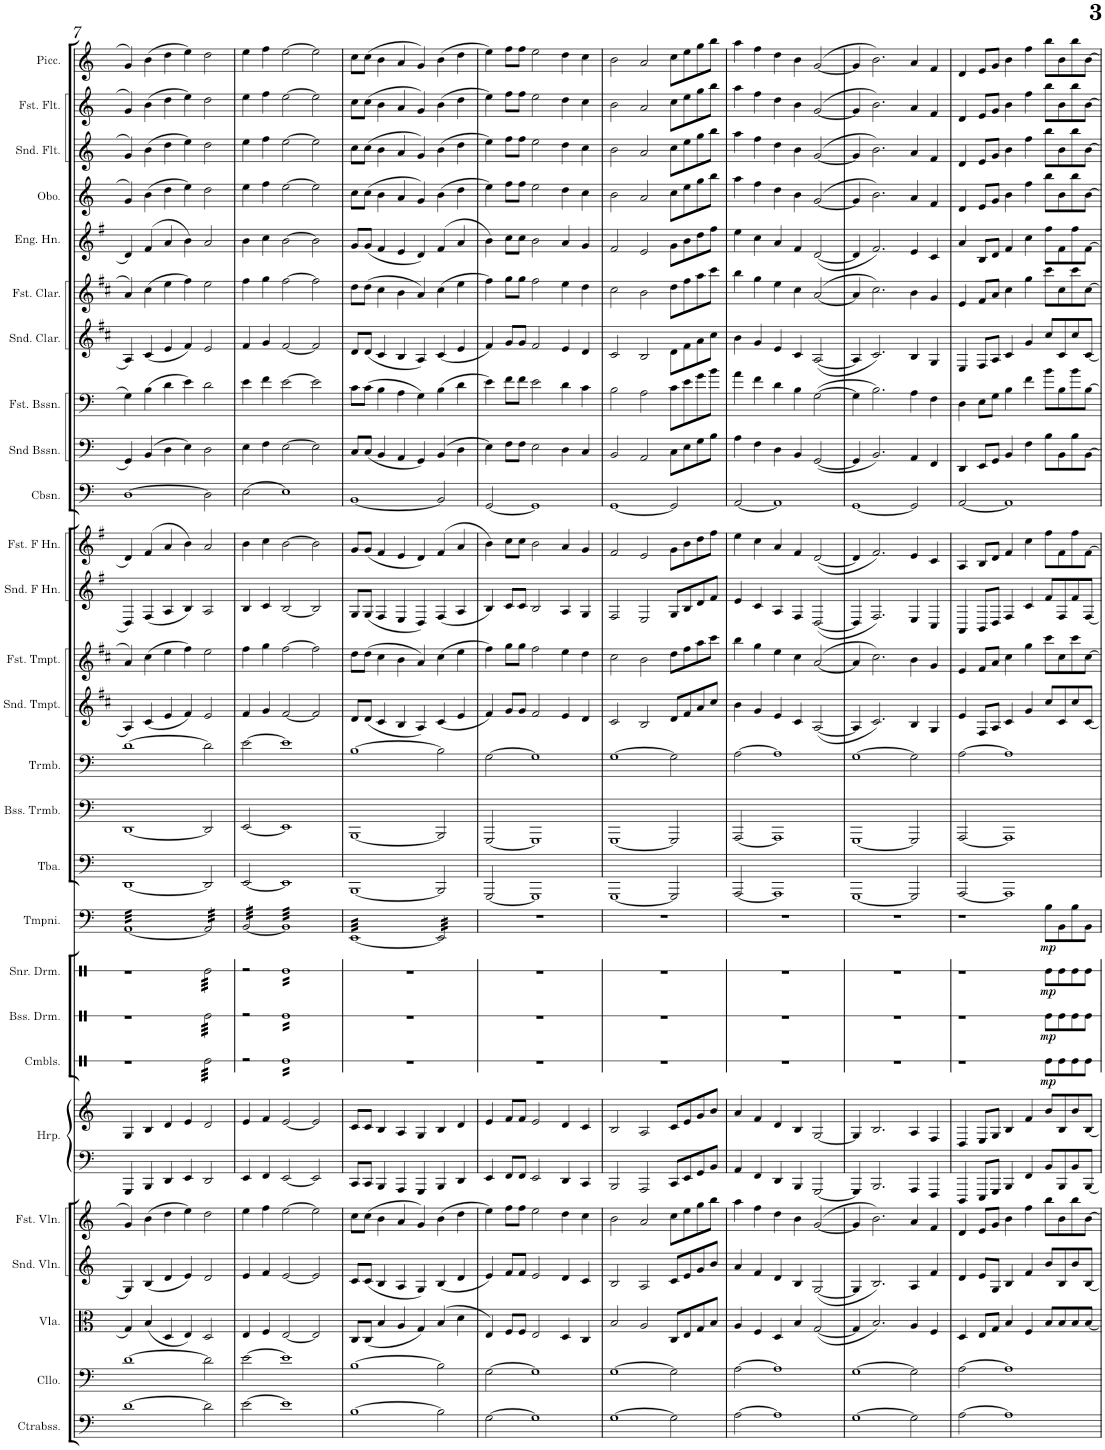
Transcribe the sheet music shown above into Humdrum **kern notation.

**kern	**kern	**kern	**kern	**kern	**kern	**kern	**kern	**dynam	**kern	**dynam	**kern	**dynam	**kern	**dynam	**kern	**kern	**kern	**kern	**kern	**kern	**kern	**kern	**kern	**kern	**kern	**kern	**kern	**kern	**kern	**kern	**kern
*part27	*part26	*part25	*part24	*part23	*part22	*part22	*part21	*part21	*part20	*part20	*part19	*part19	*part18	*part18	*part17	*part16	*part15	*part14	*part13	*part12	*part11	*part10	*part9	*part8	*part7	*part6	*part5	*part4	*part3	*part2	*part1
*staff28	*staff27	*staff26	*staff25	*staff24	*staff23	*staff22	*staff21	*staff21	*staff20	*staff20	*staff19	*staff19	*staff18	*staff18	*staff17	*staff16	*staff15	*staff14	*staff13	*staff12	*staff11	*staff10	*staff9	*staff8	*staff7	*staff6	*staff5	*staff4	*staff3	*staff2	*staff1
*I"Contrabasses(s) (C)	*I"Cello(s) (C)	*I"Violas(s) (C)	*I"Second Violin(s) (C)	*I"First Violin(s) (C)	*I"Harp(s)	*	*I"Crash Cymbals/Suspended Cymbol	*	*I"Bass Drum	*	*I"Snare Drum	*	*I"Timpani	*	*I"Tuba(s) (C)	*I"Bass Trombone(s) (C)	*I"Trombone(s) (C)	*I"Second Trumpet(s) (Bb)	*I"First Trumpet(s) (Bb)	*I"Second French Horn(s) (F)	*I"First French Horn(s) (F)	*I"Contrabassoon(s) (C)	*I"Second Bassoon(s) (C)	*I"First Bassoon(s) (C)	*I"Second Clarinet(s) (Bb)	*I"First Clarinet(s) (Bb)	*I"English Horn(s) (C)	*I"Oboe(s) (C)	*I"Second Flute(s) (C)	*I"First Flute(s) (C)	*I"Piccolo(s) (C)
*I'Ctrabss.	*I'Cllo.	*I'Vla.	*I'Snd. Vln.	*I'Fst. Vln.	*I'Hrp.	*	*I'Cmbls.	*	*I'Bss. Drm.	*	*I'Snr. Drm.	*	*I'Tmpni.	*	*I'Tba.	*I'Bss. Trmb.	*I'Trmb.	*I'Snd. Tmpt.	*I'Fst. Tmpt.	*I'Snd. F Hn.	*I'Fst. F Hn.	*I'Cbsn.	*I'Snd Bssn.	*I'Fst. Bssn.	*I'Snd. Clar.	*I'Fst. Clar.	*I'Eng. Hn.	*I'Obo.	*I'Snd. Flt.	*I'Fst. Flt.	*I'Picc.
!!LO:PB:g=z
*clefF4	*clefF4	*clefC3	*clefG2	*clefG2	*clefF4	*clefG2	*clefX	*	*clefX	*	*clefX	*	*clefF4	*	*clefF4	*clefF4	*clefF4	*clefG2	*clefG2	*clefG2	*clefG2	*clefF4	*clefF4	*clefF4	*clefG2	*clefG2	*clefG2	*clefG2	*clefG2	*clefG2	*clefG2
*Trd7c12	*	*	*	*	*	*	*	*	*	*	*	*	*	*	*	*	*	*Trd1c2	*Trd1c2	*Trd4c7	*Trd4c7	*Trd7c12	*	*	*Trd1c2	*Trd1c2	*Trd4c7	*	*	*	*Trd-7c-12
*k[]	*k[]	*k[]	*k[]	*k[]	*k[]	*k[]	*k[]	*	*k[]	*	*k[]	*	*k[]	*	*k[]	*k[]	*k[]	*k[f#c#]	*k[f#c#]	*k[f#]	*k[f#]	*k[]	*k[]	*k[]	*k[f#c#]	*k[f#c#]	*k[f#]	*k[]	*k[]	*k[]	*k[]
*M6/4	*M6/4	*M6/4	*M6/4	*M6/4	*M6/4	*M6/4	*M6/4	*	*M6/4	*	*M6/4	*	*M6/4	*	*M6/4	*M6/4	*M6/4	*M6/4	*M6/4	*M6/4	*M6/4	*M6/4	*M6/4	*M6/4	*M6/4	*M6/4	*M6/4	*M6/4	*M6/4	*M6/4	*M6/4
=7	=7	=7	=7	=7	=7	=7	=7	=7	=7	=7	=7	=7	=7	=7	=7	=7	=7	=7	=7	=7	=7	=7	=7	=7	=7	=7	=7	=7	=7	=7	=7
*	*	*	*	*	*	*	*	*	*	*	*	*	*tremolo	*	*	*	*	*	*	*	*	*	*	*	*	*	*	*	*	*	*
[1d	[1d	4G/	4G/	4g/	4GGG/	4G/	1r	.	1r	.	1r	.	[32AALLL	.	[1DD	[1DD	[1d	4A/	4a/	4D/	4d/	[1D	4GG/	4G\	4A/	4a/	4d/	4g/	4g/	4g/	4g/
.	.	.	.	.	.	.	.	.	.	.	.	.	32AA	.	.	.	.	.	.	.	.	.	.	.	.	.	.	.	.	.	.
.	.	.	.	.	.	.	.	.	.	.	.	.	32AA	.	.	.	.	.	.	.	.	.	.	.	.	.	.	.	.	.	.
.	.	.	.	.	.	.	.	.	.	.	.	.	32AA	.	.	.	.	.	.	.	.	.	.	.	.	.	.	.	.	.	.
.	.	.	.	.	.	.	.	.	.	.	.	.	32AA	.	.	.	.	.	.	.	.	.	.	.	.	.	.	.	.	.	.
.	.	.	.	.	.	.	.	.	.	.	.	.	32AA	.	.	.	.	.	.	.	.	.	.	.	.	.	.	.	.	.	.
.	.	.	.	.	.	.	.	.	.	.	.	.	32AA	.	.	.	.	.	.	.	.	.	.	.	.	.	.	.	.	.	.
.	.	.	.	.	.	.	.	.	.	.	.	.	32AA	.	.	.	.	.	.	.	.	.	.	.	.	.	.	.	.	.	.
.	.	(4B/	(4B/	(4b\	4BBB/	4B/	.	.	.	.	.	.	32AA	.	.	.	.	(4c#/	(4cc#\	(4F#/	(4f#/	.	(4BB/	(4B\	(4c#/	(4cc#\	(4f#/	(4b\	(4b\	(4b\	(4b\
.	.	.	.	.	.	.	.	.	.	.	.	.	32AA	.	.	.	.	.	.	.	.	.	.	.	.	.	.	.	.	.	.
.	.	.	.	.	.	.	.	.	.	.	.	.	32AA	.	.	.	.	.	.	.	.	.	.	.	.	.	.	.	.	.	.
.	.	.	.	.	.	.	.	.	.	.	.	.	32AA	.	.	.	.	.	.	.	.	.	.	.	.	.	.	.	.	.	.
.	.	.	.	.	.	.	.	.	.	.	.	.	32AA	.	.	.	.	.	.	.	.	.	.	.	.	.	.	.	.	.	.
.	.	.	.	.	.	.	.	.	.	.	.	.	32AA	.	.	.	.	.	.	.	.	.	.	.	.	.	.	.	.	.	.
.	.	.	.	.	.	.	.	.	.	.	.	.	32AA	.	.	.	.	.	.	.	.	.	.	.	.	.	.	.	.	.	.
.	.	.	.	.	.	.	.	.	.	.	.	.	32AA	.	.	.	.	.	.	.	.	.	.	.	.	.	.	.	.	.	.
.	.	4D/	4d/	4dd\	4DD/	4d/	.	.	.	.	.	.	32AA	.	.	.	.	4e/	4ee\	4A/	4a/	.	4D\	4d\	4e/	4ee\	4a/	4dd\	4dd\	4dd\	4dd\
.	.	.	.	.	.	.	.	.	.	.	.	.	32AA	.	.	.	.	.	.	.	.	.	.	.	.	.	.	.	.	.	.
.	.	.	.	.	.	.	.	.	.	.	.	.	32AA	.	.	.	.	.	.	.	.	.	.	.	.	.	.	.	.	.	.
.	.	.	.	.	.	.	.	.	.	.	.	.	32AA	.	.	.	.	.	.	.	.	.	.	.	.	.	.	.	.	.	.
.	.	.	.	.	.	.	.	.	.	.	.	.	32AA	.	.	.	.	.	.	.	.	.	.	.	.	.	.	.	.	.	.
.	.	.	.	.	.	.	.	.	.	.	.	.	32AA	.	.	.	.	.	.	.	.	.	.	.	.	.	.	.	.	.	.
.	.	.	.	.	.	.	.	.	.	.	.	.	32AA	.	.	.	.	.	.	.	.	.	.	.	.	.	.	.	.	.	.
.	.	.	.	.	.	.	.	.	.	.	.	.	32AA	.	.	.	.	.	.	.	.	.	.	.	.	.	.	.	.	.	.
.	.	4E/)	4e/)	4ee\)	4EE/	4e/	.	.	.	.	.	.	32AA	.	.	.	.	4f#/)	4ff#\)	4B/)	4b\)	.	4E\)	4e\)	4f#/)	4ff#\)	4b\)	4ee\)	4ee\)	4ee\)	4ee\)
.	.	.	.	.	.	.	.	.	.	.	.	.	32AA	.	.	.	.	.	.	.	.	.	.	.	.	.	.	.	.	.	.
.	.	.	.	.	.	.	.	.	.	.	.	.	32AA	.	.	.	.	.	.	.	.	.	.	.	.	.	.	.	.	.	.
.	.	.	.	.	.	.	.	.	.	.	.	.	32AA	.	.	.	.	.	.	.	.	.	.	.	.	.	.	.	.	.	.
.	.	.	.	.	.	.	.	.	.	.	.	.	32AA	.	.	.	.	.	.	.	.	.	.	.	.	.	.	.	.	.	.
.	.	.	.	.	.	.	.	.	.	.	.	.	32AA	.	.	.	.	.	.	.	.	.	.	.	.	.	.	.	.	.	.
.	.	.	.	.	.	.	.	.	.	.	.	.	32AA	.	.	.	.	.	.	.	.	.	.	.	.	.	.	.	.	.	.
.	.	.	.	.	.	.	.	.	.	.	.	.	32AAJJJ	.	.	.	.	.	.	.	.	.	.	.	.	.	.	.	.	.	.
*	*	*	*	*	*	*	*tremolo	*	*	*	*	*	*	*	*	*	*	*	*	*	*	*	*	*	*	*	*	*	*	*	*
*	*	*	*	*	*	*	*	*	*tremolo	*	*	*	*	*	*	*	*	*	*	*	*	*	*	*	*	*	*	*	*	*	*
*	*	*	*	*	*	*	*	*	*	*	*tremolo	*	*	*	*	*	*	*	*	*	*	*	*	*	*	*	*	*	*	*	*
2d\]	2d\]	2D/	2d/	2dd\	2DD/	2d/	32Re\LLL	.	32Re\LLL	.	32Re\LLL	.	32AA/]LLL	.	2DD/]	2DD/]	2d\]	2e/	2ee\	2A/	2a/	2D\]	2D\	2d\	2e/	2ee\	2a/	2dd\	2dd\	2dd\	2dd\
.	.	.	.	.	.	.	32Re\	.	32Re\	.	32Re\	.	32AA/	.	.	.	.	.	.	.	.	.	.	.	.	.	.	.	.	.	.
.	.	.	.	.	.	.	32Re\	.	32Re\	.	32Re\	.	32AA/	.	.	.	.	.	.	.	.	.	.	.	.	.	.	.	.	.	.
.	.	.	.	.	.	.	32Re\	.	32Re\	.	32Re\	.	32AA/	.	.	.	.	.	.	.	.	.	.	.	.	.	.	.	.	.	.
.	.	.	.	.	.	.	32Re\	.	32Re\	.	32Re\	.	32AA/	.	.	.	.	.	.	.	.	.	.	.	.	.	.	.	.	.	.
.	.	.	.	.	.	.	32Re\	.	32Re\	.	32Re\	.	32AA/	.	.	.	.	.	.	.	.	.	.	.	.	.	.	.	.	.	.
.	.	.	.	.	.	.	32Re\	.	32Re\	.	32Re\	.	32AA/	.	.	.	.	.	.	.	.	.	.	.	.	.	.	.	.	.	.
.	.	.	.	.	.	.	32Re\	.	32Re\	.	32Re\	.	32AA/	.	.	.	.	.	.	.	.	.	.	.	.	.	.	.	.	.	.
.	.	.	.	.	.	.	32Re\	.	32Re\	.	32Re\	.	32AA/	.	.	.	.	.	.	.	.	.	.	.	.	.	.	.	.	.	.
.	.	.	.	.	.	.	32Re\	.	32Re\	.	32Re\	.	32AA/	.	.	.	.	.	.	.	.	.	.	.	.	.	.	.	.	.	.
.	.	.	.	.	.	.	32Re\	.	32Re\	.	32Re\	.	32AA/	.	.	.	.	.	.	.	.	.	.	.	.	.	.	.	.	.	.
.	.	.	.	.	.	.	32Re\	.	32Re\	.	32Re\	.	32AA/	.	.	.	.	.	.	.	.	.	.	.	.	.	.	.	.	.	.
.	.	.	.	.	.	.	32Re\	.	32Re\	.	32Re\	.	32AA/	.	.	.	.	.	.	.	.	.	.	.	.	.	.	.	.	.	.
.	.	.	.	.	.	.	32Re\	.	32Re\	.	32Re\	.	32AA/	.	.	.	.	.	.	.	.	.	.	.	.	.	.	.	.	.	.
.	.	.	.	.	.	.	32Re\	.	32Re\	.	32Re\	.	32AA/	.	.	.	.	.	.	.	.	.	.	.	.	.	.	.	.	.	.
.	.	.	.	.	.	.	32Re\JJJ	.	32Re\JJJ	.	32Re\JJJ	.	32AA/JJJ	.	.	.	.	.	.	.	.	.	.	.	.	.	.	.	.	.	.
=8	=8	=8	=8	=8	=8	=8	=8	=8	=8	=8	=8	=8	=8	=8	=8	=8	=8	=8	=8	=8	=8	=8	=8	=8	=8	=8	=8	=8	=8	=8	=8
[2e\	[2e\	4E/	4e/	4ee\	4EE/	4e/	2r	.	2r	.	2r	.	[32BB/LLL	.	[2EE/	[2EE/	[2e\	4f#/	4ff#\	4B/	4b\	[2E\	4E\	4e\	4f#/	4ff#\	4b\	4ee\	4ee\	4ee\	4ee\
.	.	.	.	.	.	.	.	.	.	.	.	.	32BB/	.	.	.	.	.	.	.	.	.	.	.	.	.	.	.	.	.	.
.	.	.	.	.	.	.	.	.	.	.	.	.	32BB/	.	.	.	.	.	.	.	.	.	.	.	.	.	.	.	.	.	.
.	.	.	.	.	.	.	.	.	.	.	.	.	32BB/	.	.	.	.	.	.	.	.	.	.	.	.	.	.	.	.	.	.
.	.	.	.	.	.	.	.	.	.	.	.	.	32BB/	.	.	.	.	.	.	.	.	.	.	.	.	.	.	.	.	.	.
.	.	.	.	.	.	.	.	.	.	.	.	.	32BB/	.	.	.	.	.	.	.	.	.	.	.	.	.	.	.	.	.	.
.	.	.	.	.	.	.	.	.	.	.	.	.	32BB/	.	.	.	.	.	.	.	.	.	.	.	.	.	.	.	.	.	.
.	.	.	.	.	.	.	.	.	.	.	.	.	32BB/	.	.	.	.	.	.	.	.	.	.	.	.	.	.	.	.	.	.
.	.	4F/	4f/	4ff\	4FF/	4f/	.	.	.	.	.	.	32BB/	.	.	.	.	4g/	4gg\	4c/	4cc\	.	4F\	4f\	4g/	4gg\	4cc\	4ff\	4ff\	4ff\	4ff\
.	.	.	.	.	.	.	.	.	.	.	.	.	32BB/	.	.	.	.	.	.	.	.	.	.	.	.	.	.	.	.	.	.
.	.	.	.	.	.	.	.	.	.	.	.	.	32BB/	.	.	.	.	.	.	.	.	.	.	.	.	.	.	.	.	.	.
.	.	.	.	.	.	.	.	.	.	.	.	.	32BB/	.	.	.	.	.	.	.	.	.	.	.	.	.	.	.	.	.	.
.	.	.	.	.	.	.	.	.	.	.	.	.	32BB/	.	.	.	.	.	.	.	.	.	.	.	.	.	.	.	.	.	.
.	.	.	.	.	.	.	.	.	.	.	.	.	32BB/	.	.	.	.	.	.	.	.	.	.	.	.	.	.	.	.	.	.
.	.	.	.	.	.	.	.	.	.	.	.	.	32BB/	.	.	.	.	.	.	.	.	.	.	.	.	.	.	.	.	.	.
.	.	.	.	.	.	.	.	.	.	.	.	.	32BB/JJJ	.	.	.	.	.	.	.	.	.	.	.	.	.	.	.	.	.	.
1e]	1e]	[2E/	[2e/	[2ee\	[2EE/	[2e/	16ReLL	.	16ReLL	.	16ReLL	.	32BB]LLL	.	1EE]	1EE]	1e]	[2f#/	[2ff#\	[2B/	[2b\	1E]	[2E\	[2e\	[2f#/	[2ff#\	[2b\	[2ee\	[2ee\	[2ee\	[2ee\
.	.	.	.	.	.	.	.	.	.	.	.	.	32BB	.	.	.	.	.	.	.	.	.	.	.	.	.	.	.	.	.	.
.	.	.	.	.	.	.	16Re	.	16Re	.	16Re	.	32BB	.	.	.	.	.	.	.	.	.	.	.	.	.	.	.	.	.	.
.	.	.	.	.	.	.	.	.	.	.	.	.	32BB	.	.	.	.	.	.	.	.	.	.	.	.	.	.	.	.	.	.
.	.	.	.	.	.	.	16Re	.	16Re	.	16Re	.	32BB	.	.	.	.	.	.	.	.	.	.	.	.	.	.	.	.	.	.
.	.	.	.	.	.	.	.	.	.	.	.	.	32BB	.	.	.	.	.	.	.	.	.	.	.	.	.	.	.	.	.	.
.	.	.	.	.	.	.	16Re	.	16Re	.	16Re	.	32BB	.	.	.	.	.	.	.	.	.	.	.	.	.	.	.	.	.	.
.	.	.	.	.	.	.	.	.	.	.	.	.	32BB	.	.	.	.	.	.	.	.	.	.	.	.	.	.	.	.	.	.
.	.	.	.	.	.	.	16Re	.	16Re	.	16Re	.	32BB	.	.	.	.	.	.	.	.	.	.	.	.	.	.	.	.	.	.
.	.	.	.	.	.	.	.	.	.	.	.	.	32BB	.	.	.	.	.	.	.	.	.	.	.	.	.	.	.	.	.	.
.	.	.	.	.	.	.	16Re	.	16Re	.	16Re	.	32BB	.	.	.	.	.	.	.	.	.	.	.	.	.	.	.	.	.	.
.	.	.	.	.	.	.	.	.	.	.	.	.	32BB	.	.	.	.	.	.	.	.	.	.	.	.	.	.	.	.	.	.
.	.	.	.	.	.	.	16Re	.	16Re	.	16Re	.	32BB	.	.	.	.	.	.	.	.	.	.	.	.	.	.	.	.	.	.
.	.	.	.	.	.	.	.	.	.	.	.	.	32BB	.	.	.	.	.	.	.	.	.	.	.	.	.	.	.	.	.	.
.	.	.	.	.	.	.	16Re	.	16Re	.	16Re	.	32BB	.	.	.	.	.	.	.	.	.	.	.	.	.	.	.	.	.	.
.	.	.	.	.	.	.	.	.	.	.	.	.	32BB	.	.	.	.	.	.	.	.	.	.	.	.	.	.	.	.	.	.
.	.	2E/]	2e/]	2ee\]	2EE/]	2e/]	16Re	.	16Re	.	16Re	.	32BB	.	.	.	.	2f#/]	2ff#\]	2B/]	2b\]	.	2E\]	2e\]	2f#/]	2ff#\]	2b\]	2ee\]	2ee\]	2ee\]	2ee\]
.	.	.	.	.	.	.	.	.	.	.	.	.	32BB	.	.	.	.	.	.	.	.	.	.	.	.	.	.	.	.	.	.
.	.	.	.	.	.	.	16Re	.	16Re	.	16Re	.	32BB	.	.	.	.	.	.	.	.	.	.	.	.	.	.	.	.	.	.
.	.	.	.	.	.	.	.	.	.	.	.	.	32BB	.	.	.	.	.	.	.	.	.	.	.	.	.	.	.	.	.	.
.	.	.	.	.	.	.	16Re	.	16Re	.	16Re	.	32BB	.	.	.	.	.	.	.	.	.	.	.	.	.	.	.	.	.	.
.	.	.	.	.	.	.	.	.	.	.	.	.	32BB	.	.	.	.	.	.	.	.	.	.	.	.	.	.	.	.	.	.
.	.	.	.	.	.	.	16Re	.	16Re	.	16Re	.	32BB	.	.	.	.	.	.	.	.	.	.	.	.	.	.	.	.	.	.
.	.	.	.	.	.	.	.	.	.	.	.	.	32BB	.	.	.	.	.	.	.	.	.	.	.	.	.	.	.	.	.	.
.	.	.	.	.	.	.	16Re	.	16Re	.	16Re	.	32BB	.	.	.	.	.	.	.	.	.	.	.	.	.	.	.	.	.	.
.	.	.	.	.	.	.	.	.	.	.	.	.	32BB	.	.	.	.	.	.	.	.	.	.	.	.	.	.	.	.	.	.
.	.	.	.	.	.	.	16Re	.	16Re	.	16Re	.	32BB	.	.	.	.	.	.	.	.	.	.	.	.	.	.	.	.	.	.
.	.	.	.	.	.	.	.	.	.	.	.	.	32BB	.	.	.	.	.	.	.	.	.	.	.	.	.	.	.	.	.	.
.	.	.	.	.	.	.	16Re	.	16Re	.	16Re	.	32BB	.	.	.	.	.	.	.	.	.	.	.	.	.	.	.	.	.	.
.	.	.	.	.	.	.	.	.	.	.	.	.	32BB	.	.	.	.	.	.	.	.	.	.	.	.	.	.	.	.	.	.
.	.	.	.	.	.	.	16ReJJ	.	16ReJJ	.	16ReJJ	.	32BB	.	.	.	.	.	.	.	.	.	.	.	.	.	.	.	.	.	.
*	*	*	*	*	*	*	*	*	*	*	*Xtremolo	*	*	*	*	*	*	*	*	*	*	*	*	*	*	*	*	*	*	*	*
*	*	*	*	*	*	*	*	*	*Xtremolo	*	*	*	*	*	*	*	*	*	*	*	*	*	*	*	*	*	*	*	*	*	*
*	*	*	*	*	*	*	*Xtremolo	*	*	*	*	*	*	*	*	*	*	*	*	*	*	*	*	*	*	*	*	*	*	*	*
.	.	.	.	.	.	.	.	.	.	.	.	.	32BBJJJ	.	.	.	.	.	.	.	.	.	.	.	.	.	.	.	.	.	.
=9	=9	=9	=9	=9	=9	=9	=9	=9	=9	=9	=9	=9	=9	=9	=9	=9	=9	=9	=9	=9	=9	=9	=9	=9	=9	=9	=9	=9	=9	=9	=9
[1B	[1B	8C/L	8c/L	8cc\L	8CC/L	8c/L	1.r	.	1.r	.	1.r	.	[32EELLL	.	[1BBB	[1BBB	[1B	8d/L	8dd\L	8G/L	8g/L	[1BB	8C/L	8c\L	8d/L	8dd\L	8g/L	8cc\L	8cc\L	8cc\L	8cc\L
.	.	.	.	.	.	.	.	.	.	.	.	.	32EE	.	.	.	.	.	.	.	.	.	.	.	.	.	.	.	.	.	.
.	.	.	.	.	.	.	.	.	.	.	.	.	32EE	.	.	.	.	.	.	.	.	.	.	.	.	.	.	.	.	.	.
.	.	.	.	.	.	.	.	.	.	.	.	.	32EE	.	.	.	.	.	.	.	.	.	.	.	.	.	.	.	.	.	.
.	.	(8C/J	(8c/J	(8cc\J	8CC/J	8c/J	.	.	.	.	.	.	32EE	.	.	.	.	(8d/J	(8dd\J	(8G/J	(8g/J	.	(8C/J	(8c\J	(8d/J	(8dd\J	(8g/J	(8cc\J	(8cc\J	(8cc\J	(8cc\J
.	.	.	.	.	.	.	.	.	.	.	.	.	32EE	.	.	.	.	.	.	.	.	.	.	.	.	.	.	.	.	.	.
.	.	.	.	.	.	.	.	.	.	.	.	.	32EE	.	.	.	.	.	.	.	.	.	.	.	.	.	.	.	.	.	.
.	.	.	.	.	.	.	.	.	.	.	.	.	32EE	.	.	.	.	.	.	.	.	.	.	.	.	.	.	.	.	.	.
.	.	4B/	4B/	4b\	4BBB/	4B/	.	.	.	.	.	.	32EE	.	.	.	.	4c#/	4cc#\	4F#/	4f#/	.	4BB/	4B\	4c#/	4cc#\	4f#/	4b\	4b\	4b\	4b\
.	.	.	.	.	.	.	.	.	.	.	.	.	32EE	.	.	.	.	.	.	.	.	.	.	.	.	.	.	.	.	.	.
.	.	.	.	.	.	.	.	.	.	.	.	.	32EE	.	.	.	.	.	.	.	.	.	.	.	.	.	.	.	.	.	.
.	.	.	.	.	.	.	.	.	.	.	.	.	32EE	.	.	.	.	.	.	.	.	.	.	.	.	.	.	.	.	.	.
.	.	.	.	.	.	.	.	.	.	.	.	.	32EE	.	.	.	.	.	.	.	.	.	.	.	.	.	.	.	.	.	.
.	.	.	.	.	.	.	.	.	.	.	.	.	32EE	.	.	.	.	.	.	.	.	.	.	.	.	.	.	.	.	.	.
.	.	.	.	.	.	.	.	.	.	.	.	.	32EE	.	.	.	.	.	.	.	.	.	.	.	.	.	.	.	.	.	.
.	.	.	.	.	.	.	.	.	.	.	.	.	32EE	.	.	.	.	.	.	.	.	.	.	.	.	.	.	.	.	.	.
.	.	4A/	4A/	4a/	4AAA/	4A/	.	.	.	.	.	.	32EE	.	.	.	.	4B/	4b\	4E/	4e/	.	4AA/	4A\	4B/	4b\	4e/	4a/	4a/	4a/	4a/
.	.	.	.	.	.	.	.	.	.	.	.	.	32EE	.	.	.	.	.	.	.	.	.	.	.	.	.	.	.	.	.	.
.	.	.	.	.	.	.	.	.	.	.	.	.	32EE	.	.	.	.	.	.	.	.	.	.	.	.	.	.	.	.	.	.
.	.	.	.	.	.	.	.	.	.	.	.	.	32EE	.	.	.	.	.	.	.	.	.	.	.	.	.	.	.	.	.	.
.	.	.	.	.	.	.	.	.	.	.	.	.	32EE	.	.	.	.	.	.	.	.	.	.	.	.	.	.	.	.	.	.
.	.	.	.	.	.	.	.	.	.	.	.	.	32EE	.	.	.	.	.	.	.	.	.	.	.	.	.	.	.	.	.	.
.	.	.	.	.	.	.	.	.	.	.	.	.	32EE	.	.	.	.	.	.	.	.	.	.	.	.	.	.	.	.	.	.
.	.	.	.	.	.	.	.	.	.	.	.	.	32EE	.	.	.	.	.	.	.	.	.	.	.	.	.	.	.	.	.	.
.	.	4G/)	4G/)	4g/)	4GGG/	4G/	.	.	.	.	.	.	32EE	.	.	.	.	4A/)	4a/)	4D/)	4d/)	.	4GG/)	4G\)	4A/)	4a/)	4d/)	4g/)	4g/)	4g/)	4g/)
.	.	.	.	.	.	.	.	.	.	.	.	.	32EE	.	.	.	.	.	.	.	.	.	.	.	.	.	.	.	.	.	.
.	.	.	.	.	.	.	.	.	.	.	.	.	32EE	.	.	.	.	.	.	.	.	.	.	.	.	.	.	.	.	.	.
.	.	.	.	.	.	.	.	.	.	.	.	.	32EE	.	.	.	.	.	.	.	.	.	.	.	.	.	.	.	.	.	.
.	.	.	.	.	.	.	.	.	.	.	.	.	32EE	.	.	.	.	.	.	.	.	.	.	.	.	.	.	.	.	.	.
.	.	.	.	.	.	.	.	.	.	.	.	.	32EE	.	.	.	.	.	.	.	.	.	.	.	.	.	.	.	.	.	.
.	.	.	.	.	.	.	.	.	.	.	.	.	32EE	.	.	.	.	.	.	.	.	.	.	.	.	.	.	.	.	.	.
.	.	.	.	.	.	.	.	.	.	.	.	.	32EEJJJ	.	.	.	.	.	.	.	.	.	.	.	.	.	.	.	.	.	.
2B\]	2B\]	(4B/	(4B/	(4b\	4BBB/	4B/	.	.	.	.	.	.	32EE/]LLL	.	2BBB/]	2BBB/]	2B\]	(4c#/	(4cc#\	(4F#/	(4f#/	2BB/]	(4BB/	(4B\	(4c#/	(4cc#\	(4f#/	(4b\	(4b\	(4b\	(4b\
.	.	.	.	.	.	.	.	.	.	.	.	.	32EE/	.	.	.	.	.	.	.	.	.	.	.	.	.	.	.	.	.	.
.	.	.	.	.	.	.	.	.	.	.	.	.	32EE/	.	.	.	.	.	.	.	.	.	.	.	.	.	.	.	.	.	.
.	.	.	.	.	.	.	.	.	.	.	.	.	32EE/	.	.	.	.	.	.	.	.	.	.	.	.	.	.	.	.	.	.
.	.	.	.	.	.	.	.	.	.	.	.	.	32EE/	.	.	.	.	.	.	.	.	.	.	.	.	.	.	.	.	.	.
.	.	.	.	.	.	.	.	.	.	.	.	.	32EE/	.	.	.	.	.	.	.	.	.	.	.	.	.	.	.	.	.	.
.	.	.	.	.	.	.	.	.	.	.	.	.	32EE/	.	.	.	.	.	.	.	.	.	.	.	.	.	.	.	.	.	.
.	.	.	.	.	.	.	.	.	.	.	.	.	32EE/	.	.	.	.	.	.	.	.	.	.	.	.	.	.	.	.	.	.
.	.	4d\	4d/	4dd\	4DD/	4d/	.	.	.	.	.	.	32EE/	.	.	.	.	4e/	4ee\	4A/	4a/	.	4D\	4d\	4e/	4ee\	4a/	4dd\	4dd\	4dd\	4dd\
.	.	.	.	.	.	.	.	.	.	.	.	.	32EE/	.	.	.	.	.	.	.	.	.	.	.	.	.	.	.	.	.	.
.	.	.	.	.	.	.	.	.	.	.	.	.	32EE/	.	.	.	.	.	.	.	.	.	.	.	.	.	.	.	.	.	.
.	.	.	.	.	.	.	.	.	.	.	.	.	32EE/	.	.	.	.	.	.	.	.	.	.	.	.	.	.	.	.	.	.
.	.	.	.	.	.	.	.	.	.	.	.	.	32EE/	.	.	.	.	.	.	.	.	.	.	.	.	.	.	.	.	.	.
.	.	.	.	.	.	.	.	.	.	.	.	.	32EE/	.	.	.	.	.	.	.	.	.	.	.	.	.	.	.	.	.	.
.	.	.	.	.	.	.	.	.	.	.	.	.	32EE/	.	.	.	.	.	.	.	.	.	.	.	.	.	.	.	.	.	.
.	.	.	.	.	.	.	.	.	.	.	.	.	32EE/JJJ	.	.	.	.	.	.	.	.	.	.	.	.	.	.	.	.	.	.
*	*	*	*	*	*	*	*	*	*	*	*	*	*Xtremolo	*	*	*	*	*	*	*	*	*	*	*	*	*	*	*	*	*	*
=10	=10	=10	=10	=10	=10	=10	=10	=10	=10	=10	=10	=10	=10	=10	=10	=10	=10	=10	=10	=10	=10	=10	=10	=10	=10	=10	=10	=10	=10	=10	=10
[2G\	[2G\	4E/)	4e/)	4ee\)	4EE/	4e/	1.r	.	1.r	.	1.r	.	1.r	.	[2GGG/	[2GGG/	[2G\	4f#/)	4ff#\)	4B/)	4b\)	[2GG/	4E\)	4e\)	4f#/)	4ff#\)	4b\)	4ee\)	4ee\)	4ee\)	4ee\)
.	.	8F/L	8f/L	8ff\L	8FF/L	8f/L	.	.	.	.	.	.	.	.	.	.	.	8g/L	8gg\L	8c/L	8cc\L	.	8F\L	8f\L	8g/L	8gg\L	8cc\L	8ff\L	8ff\L	8ff\L	8ff\L
.	.	8F/J	8f/J	8ff\J	8FF/J	8f/J	.	.	.	.	.	.	.	.	.	.	.	8g/J	8gg\J	8c/J	8cc\J	.	8F\J	8f\J	8g/J	8gg\J	8cc\J	8ff\J	8ff\J	8ff\J	8ff\J
1G]	1G]	2E/	2e/	2ee\	2EE/	2e/	.	.	.	.	.	.	.	.	1GGG]	1GGG]	1G]	2f#/	2ff#\	2B/	2b\	1GG]	2E\	2e\	2f#/	2ff#\	2b\	2ee\	2ee\	2ee\	2ee\
.	.	4D/	4d/	4dd\	4DD/	4d/	.	.	.	.	.	.	.	.	.	.	.	4e/	4ee\	4A/	4a/	.	4D\	4d\	4e/	4ee\	4a/	4dd\	4dd\	4dd\	4dd\
.	.	4C/	4c/	4cc\	4CC/	4c/	.	.	.	.	.	.	.	.	.	.	.	4d/	4dd\	4G/	4g/	.	4C/	4c\	4d/	4dd\	4g/	4cc\	4cc\	4cc\	4cc\
=11	=11	=11	=11	=11	=11	=11	=11	=11	=11	=11	=11	=11	=11	=11	=11	=11	=11	=11	=11	=11	=11	=11	=11	=11	=11	=11	=11	=11	=11	=11	=11
[1G	[1G	2B/	2B/	2b\	2BBB/	2B/	1.r	.	1.r	.	1.r	.	1.r	.	[1GGG	[1GGG	[1G	2c#/	2cc#\	2F#/	2f#/	[1GG	2BB/	2B\	2c#/	2cc#\	2f#/	2b\	2b\	2b\	2b\
.	.	2A/	2A/	2a/	2AAA/	2A/	.	.	.	.	.	.	.	.	.	.	.	2B/	2b\	2E/	2e/	.	2AA/	2A\	2B/	2b\	2e/	2a/	2a/	2a/	2a/
2G\]	2G\]	8C/L	8c/L	8cc\L	8CC/L	8c/L	.	.	.	.	.	.	.	.	2GGG/]	2GGG/]	2G\]	8d/L	8dd\L	8G/L	8g\L	2GG/]	8C\L	8c\L	8d\L	8dd\L	8g\L	8cc\L	8cc\L	8cc\L	8cc\L
.	.	8E/	8e/	8ee\	8EE/	8e/	.	.	.	.	.	.	.	.	.	.	.	8f#/	8ff#\	8B/	8b\	.	8E\	8e\	8f#\	8ff#\	8b\	8ee\	8ee\	8ee\	8ee\
.	.	8G/	8g/	8gg\	8GG/	8g/	.	.	.	.	.	.	.	.	.	.	.	8a/	8aa\	8d/	8dd\	.	8G\	8g\	8a\	8aa\	8dd\	8gg\	8gg\	8gg\	8gg\
.	.	8B/J	8b/J	8bb\J	8BB/J	8b/J	.	.	.	.	.	.	.	.	.	.	.	8cc#/J	8ccc#\J	8f#/J	8ff#\J	.	8B\J	8b\J	8cc#\J	8ccc#\J	8ff#\J	8bb\J	8bb\J	8bb\J	8bb\J
=12	=12	=12	=12	=12	=12	=12	=12	=12	=12	=12	=12	=12	=12	=12	=12	=12	=12	=12	=12	=12	=12	=12	=12	=12	=12	=12	=12	=12	=12	=12	=12
[2A\	[2A\	4A/	4a/	4aa\	4AA/	4a/	1.r	.	1.r	.	1.r	.	1.r	.	[2AAA/	[2AAA/	[2A\	4b\	4bb\	4e/	4ee\	[2AA/	4A\	4a\	4b\	4bb\	4ee\	4aa\	4aa\	4aa\	4aa\
.	.	4F/	4f/	4ff\	4FF/	4f/	.	.	.	.	.	.	.	.	.	.	.	4g/	4gg\	4c/	4cc\	.	4F\	4f\	4g/	4gg\	4cc\	4ff\	4ff\	4ff\	4ff\
1A]	1A]	4D/	4d/	4dd\	4DD/	4d/	.	.	.	.	.	.	.	.	1AAA]	1AAA]	1A]	4e/	4ee\	4A/	4a/	1AA]	4D\	4d\	4e/	4ee\	4a/	4dd\	4dd\	4dd\	4dd\
.	.	4B/	4B/	4b\	4BBB/	4B/	.	.	.	.	.	.	.	.	.	.	.	4c#/	4cc#\	4F#/	4f#/	.	4BB/	4B\	4c#/	4cc#\	4f#/	4b\	4b\	4b\	4b\
.	.	([2G/	([2G/	([2g/	[2GGG/	[2G/	.	.	.	.	.	.	.	.	.	.	.	([2A/	([2a/	([2D/	([2d/	.	([2GG/	([2G\	([2A/	([2a/	([2d/	([2g/	([2g/	([2g/	([2g/
=13	=13	=13	=13	=13	=13	=13	=13	=13	=13	=13	=13	=13	=13	=13	=13	=13	=13	=13	=13	=13	=13	=13	=13	=13	=13	=13	=13	=13	=13	=13	=13
[1G	[1G	4G/]	4G/]	4g/]	4GGG/]	4G/]	1.r	.	1.r	.	1.r	.	1.r	.	[1GGG	[1GGG	[1G	4A/]	4a/]	4D/]	4d/]	[1GG	4GG/]	4G\]	4A/]	4a/]	4d/]	4g/]	4g/]	4g/]	4g/]
.	.	2.B/)	2.B/)	2.b\)	2.BBB/	2.B/	.	.	.	.	.	.	.	.	.	.	.	2.c#/)	2.cc#\)	2.F#/)	2.f#/)	.	2.BB/)	2.B\)	2.c#/)	2.cc#\)	2.f#/)	2.b\)	2.b\)	2.b\)	2.b\)
2G\]	2G\]	4A/	4A/	4a/	4AAA/	4A/	.	.	.	.	.	.	.	.	2GGG/]	2GGG/]	2G\]	4B/	4b\	4E/	4e/	2GG/]	4AA/	4A\	4B/	4b\	4e/	4a/	4a/	4a/	4a/
.	.	4F/	4f/	4f/	4FFF/	4F/	.	.	.	.	.	.	.	.	.	.	.	4G/	4g/	4C/	4c/	.	4FF/	4F\	4G/	4g/	4c/	4f/	4f/	4f/	4f/
=14	=14	=14	=14	=14	=14	=14	=14	=14	=14	=14	=14	=14	=14	=14	=14	=14	=14	=14	=14	=14	=14	=14	=14	=14	=14	=14	=14	=14	=14	=14	=14
[2A\	[2A\	4D/	4d/	4d/	4DDD/	4D/	1r	.	1r	.	1r	.	1r	.	[2AAA/	[2AAA/	[2A\	4e/	4e/	4AA/	4A/	[2AA/	4DD/	4D\	4E/	4e/	4a/	4d/	4d/	4d/	4d/
.	.	8E/L	8e/L	8e/L	8EEE/L	8E/L	.	.	.	.	.	.	.	.	.	.	.	8F#/L	8f#/L	8BB/L	8B/L	.	8EE/L	8E\L	8F#/L	8f#/L	8B/L	8e/L	8e/L	8e/L	8e/L
.	.	8G/J	8G/J	8g/J	8GGG/J	8G/J	.	.	.	.	.	.	.	.	.	.	.	8A/J	8a/J	8D/J	8d/J	.	8GG/J	8G\J	8A/J	8a/J	8d/J	8g/J	8g/J	8g/J	8g/J
1A]	1A]	4B/	4B/	4b\	4BBB/	4B/	.	.	.	.	.	.	.	.	1AAA]	1AAA]	1A]	4c#/	4cc#\	4F#/	4f#/	1AA]	4BB/	4B\	4c#/	4cc#\	4f#/	4b\	4b\	4b\	4b\
.	.	4F/	4f/	4ff\	4FF/	4f/	.	.	.	.	.	.	.	.	.	.	.	4g/	4gg\	4c/	4cc\	.	4F\	4f\	4g/	4gg\	4cc\	4ff\	4ff\	4ff\	4ff\
!	!	!	!	!	!	!	!	!LO:DY:b	!	!LO:DY:b	!	!LO:DY:b	!	!LO:DY:b	!	!	!	!	!	!	!	!	!	!	!	!	!	!	!	!	!
.	.	8B/L	8b/L	8bb\L	8BB/L	8b/L	8Re\L	mp	8Re\L	mp	8Re\L	mp	8B\L	mp	.	.	.	8cc#/L	8ccc#\L	8f#/L	8ff#\L	.	8B\L	8b\L	8cc#/L	8ccc#\L	8ff#\L	8bb\L	8bb\L	8bb\L	8bb\L
.	.	8B/	8B/	8b\	8BBB/	8B/	8Re\	.	8Re\	.	8Re\	.	8BB\	.	.	.	.	8c#/	8cc#\	8F#/	8f#\	.	8BB\	8B\	8c#/	8cc#\	8f#\	8b\	8b\	8b\	8b\
.	.	8B/	8b/	8bb\	8BB/	8b/	8Re\	.	8Re\	.	8Re\	.	8B\	.	.	.	.	8cc#/	8ccc#\	8f#/	8ff#\	.	8B\	8b\	8cc#/	8ccc#\	8ff#\	8bb\	8bb\	8bb\	8bb\
.	.	[8B/J	[8B/J	[8b\J	[8BBB/J	[8B/J	8Re\J	.	8Re\J	.	8Re\J	.	8BB\J	.	.	.	.	[8c#/J	[8cc#\J	[8F#/J	[8f#\J	.	[8BB\J	[8B\J	[8c#/J	[8cc#\J	[8f#\J	[8b\J	[8b\J	[8b\J	[8b\J
=	=	=	=	=	=	=	=	=	=	=	=	=	=	=	=	=	=	=	=	=	=	=	=	=	=	=	=	=	=	=	=
*-	*-	*-	*-	*-	*-	*-	*-	*-	*-	*-	*-	*-	*-	*-	*-	*-	*-	*-	*-	*-	*-	*-	*-	*-	*-	*-	*-	*-	*-	*-	*-
